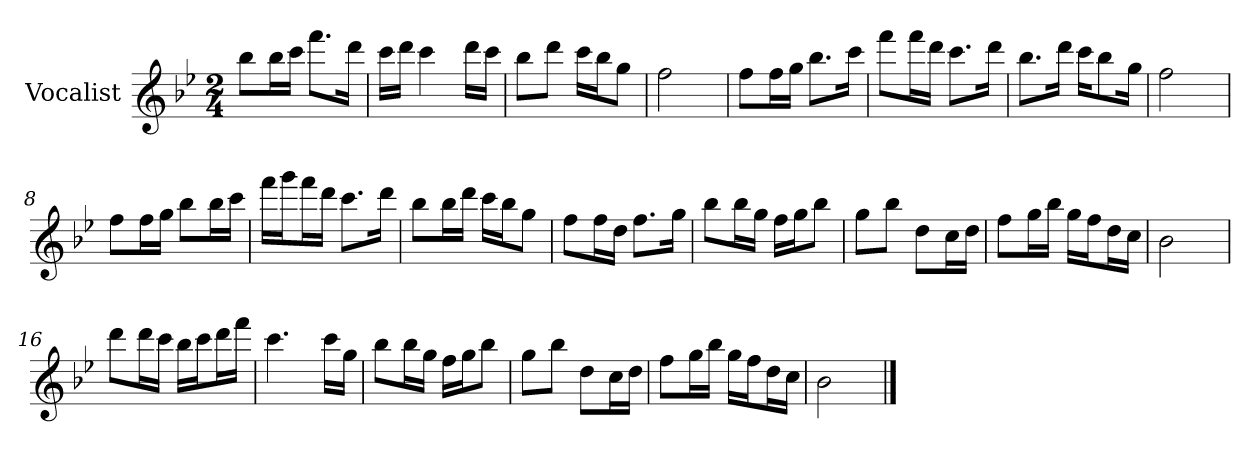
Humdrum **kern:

**kern
*part1
*staff1
*I"Vocalist
*k[b-e-]
*B-:
*M2/4
=
8bb-L
16bb-L
16cccJJ
8.fffL
16dddJk
=1
16cccLL
16dddJJ
4ccc
16dddLL
16cccJJ
=2
8bb-L
8dddJ
16cccLL
16bb-J
8ggJ
=3
2ff
=4
8ffL
16ffL
16ggJJ
8.bb-L
16cccJk
=5
8fffL
16fffL
16dddJJ
8.cccL
16dddJk
=6
8.bb-L
16dddJk
16cccKL
8bb-
16ggJk
=7
2ff
=8
8ffL
16ffL
16ggJJ
8bb-L
16bb-L
16cccJJ
=9
16fffLL
16gggJ
16fffL
16dddJJ
8.cccL
16dddJk
=10
8bb-L
16bb-L
16dddJJ
16cccLL
16bb-J
8ggJ
=11
8ffL
16ffL
16ddJJ
8.ffL
16ggJk
=12
8bb-L
16bb-L
16ggJJ
16ffLL
16ggJ
8bb-J
=13
8ggL
8bb-J
8ddL
16ccL
16ddJJ
=14
8ffL
16ggL
16bb-JJ
16ggLL
16ffJ
16ddL
16ccJJ
=15
2b-
=16
8dddL
16dddL
16cccJJ
16bb-LL
16cccJ
16dddL
16fffJJ
=17
4.ccc
16cccLL
16ggJJ
=18
8bb-L
16bb-L
16ggJJ
16ffLL
16ggJ
8bb-J
=19
8ggL
8bb-J
8ddL
16ccL
16ddJJ
=20
8ffL
16ggL
16bb-JJ
16ggLL
16ffJ
16ddL
16ccJJ
=21
2b-
==
*-
